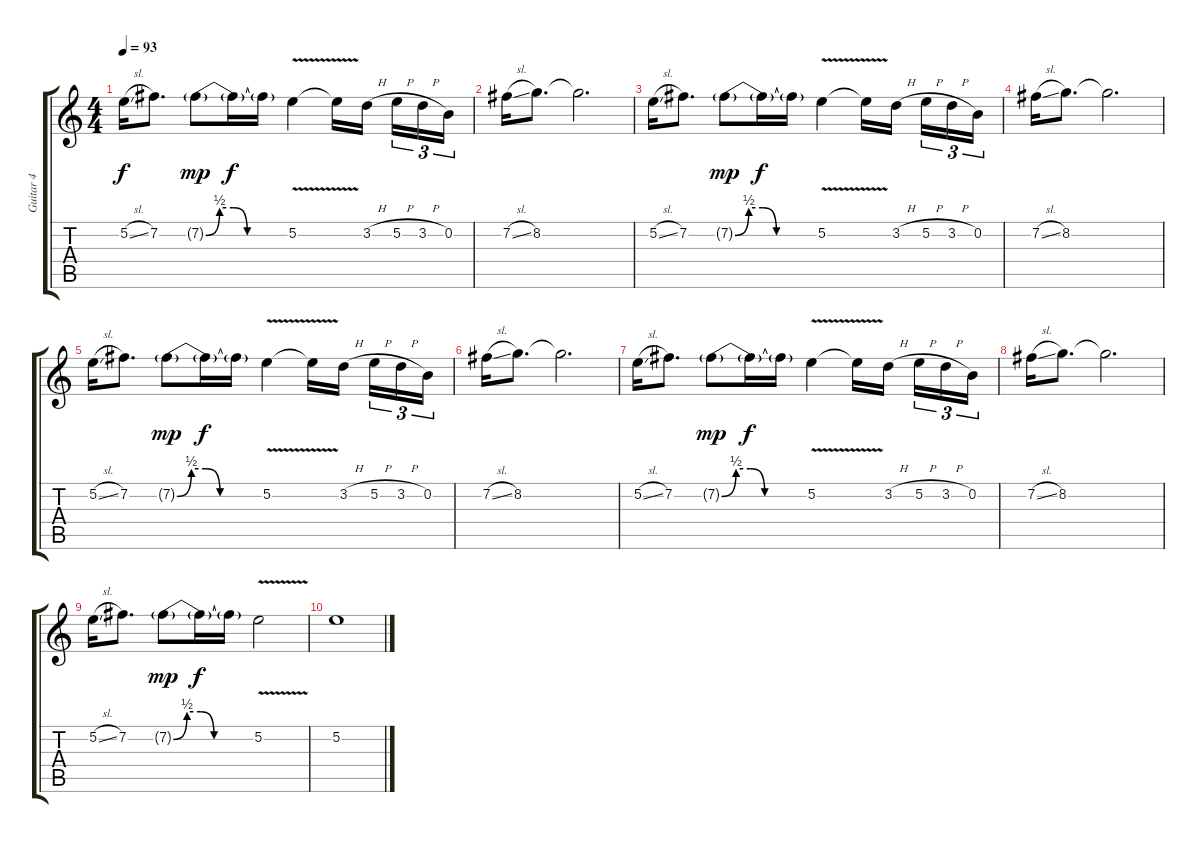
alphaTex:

\track ("Guitar 4" "Guitar 4") {instrument overdrivenguitar}
\staff {score tabs}
\tuning (E4 B3 G3 D3 A2 E2) {hide}
\ts (4 4)
\tempo 93
\clef g2
\ks c
5.2{sl}.16{dy f} 7.2.8{d} 7.2{be (custom 0 0 10 2 20 2 30 0 60 0) g}.8{dy mp} 7.2{t}.16{dy f} 7.2{t}.16 5.2{v}.4 5.2{t}.16 3.2{h}.16{beam splitsecondary} 5.2{h}.16{tu (3 2)} 3.2{h}.16{tu (3 2)} 0.2.16{tu (3 2)} |
7.2{sl}.16 8.2.8{d} 8.2{t}.2{d} |
5.2{sl}.16 7.2.8{d} 7.2{be (custom 0 0 10 2 20 2 30 0 60 0) g}.8{dy mp} 7.2{t}.16{dy f} 7.2{t}.16 5.2{v}.4 5.2{t}.16 3.2{h}.16{beam splitsecondary} 5.2{h}.16{tu (3 2)} 3.2{h}.16{tu (3 2)} 0.2.16{tu (3 2)} |
7.2{sl}.16 8.2.8{d} 8.2{t}.2{d} |
5.2{sl}.16 7.2.8{d} 7.2{be (custom 0 0 10 2 20 2 30 0 60 0) g}.8{dy mp} 7.2{t}.16{dy f} 7.2{t}.16 5.2{v}.4 5.2{t}.16 3.2{h}.16{beam splitsecondary} 5.2{h}.16{tu (3 2)} 3.2{h}.16{tu (3 2)} 0.2.16{tu (3 2)} |
7.2{sl}.16 8.2.8{d} 8.2{t}.2{d} |
5.2{sl}.16 7.2.8{d} 7.2{be (custom 0 0 10 2 20 2 30 0 60 0) g}.8{dy mp} 7.2{t}.16{dy f} 7.2{t}.16 5.2{v}.4 5.2{t}.16 3.2{h}.16{beam splitsecondary} 5.2{h}.16{tu (3 2)} 3.2{h}.16{tu (3 2)} 0.2.16{tu (3 2)} |
7.2{sl}.16 8.2.8{d} 8.2{t}.2{d} |
5.2{sl}.16 7.2.8{d} 7.2{be (custom 0 0 10 2 20 2 30 0 60 0) g}.8{dy mp} 7.2{t}.16{dy f} 7.2{t}.16 5.2{v}.2 |
5.2.1
